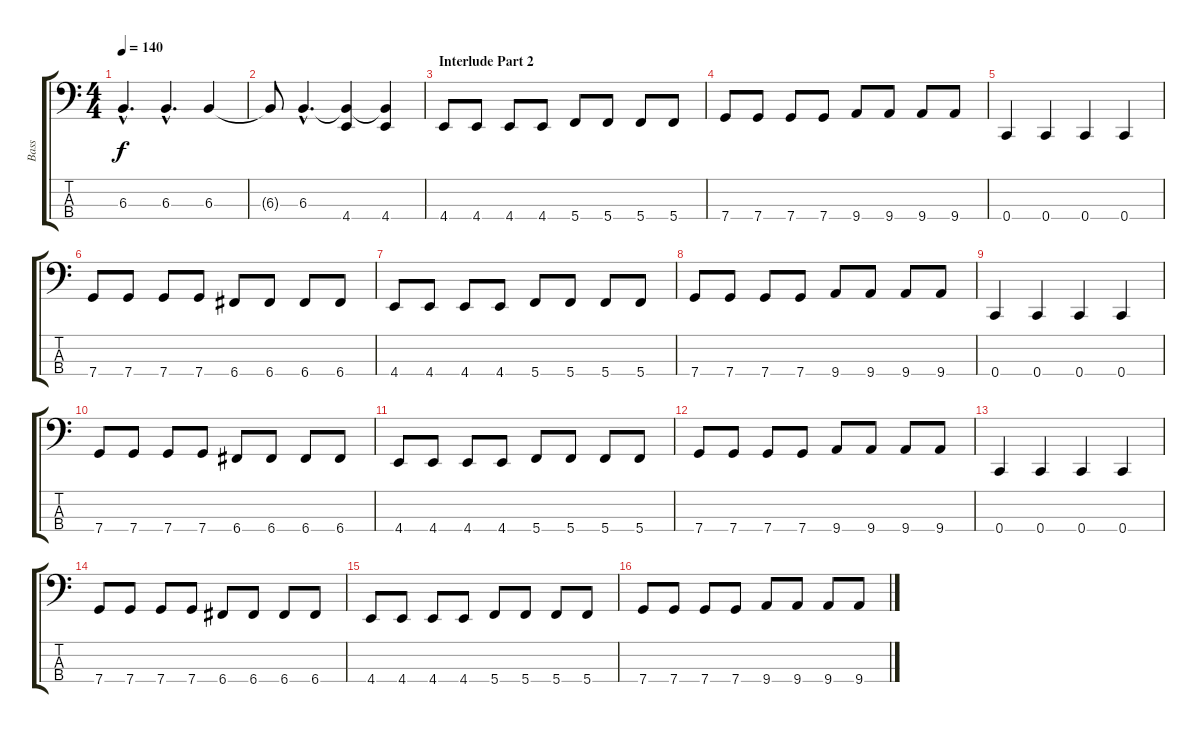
\track ("Bass" "Bass") {instrument electricbasspick}
\staff {score tabs}
\tuning (Eb2 Bb1 F1 C1) {hide}
\ts (4 4)
\tempo 140
\clef f4
\ks c
6.3{hac}.4{d dy f volume 16} 6.3{hac}.4{d} 6.3.4 |
6.3{t}.8 6.3{hac}.4{d} (6.3{t} 4.4).4 (6.3{t} 4.4).4 |
\section ("" "Interlude Part 2")
4.4.8 4.4.8 4.4.8 4.4.8 5.4.8 5.4.8 5.4.8 5.4.8 |
7.4.8 7.4.8 7.4.8 7.4.8 9.4.8 9.4.8 9.4.8 9.4.8 |
0.4.4 0.4.4 0.4.4 0.4.4 |
7.4.8 7.4.8 7.4.8 7.4.8 6.4.8 6.4.8 6.4.8 6.4.8 |
4.4.8 4.4.8 4.4.8 4.4.8 5.4.8 5.4.8 5.4.8 5.4.8 |
7.4.8 7.4.8 7.4.8 7.4.8 9.4.8 9.4.8 9.4.8 9.4.8 |
0.4.4 0.4.4 0.4.4 0.4.4 |
7.4.8 7.4.8 7.4.8 7.4.8 6.4.8 6.4.8 6.4.8 6.4.8 |
4.4.8 4.4.8 4.4.8 4.4.8 5.4.8 5.4.8 5.4.8 5.4.8 |
7.4.8 7.4.8 7.4.8 7.4.8 9.4.8 9.4.8 9.4.8 9.4.8 |
0.4.4 0.4.4 0.4.4 0.4.4 |
7.4.8 7.4.8 7.4.8 7.4.8 6.4.8 6.4.8 6.4.8 6.4.8 |
4.4.8 4.4.8 4.4.8 4.4.8 5.4.8 5.4.8 5.4.8 5.4.8 |
7.4.8 7.4.8 7.4.8 7.4.8 9.4.8 9.4.8 9.4.8 9.4.8
